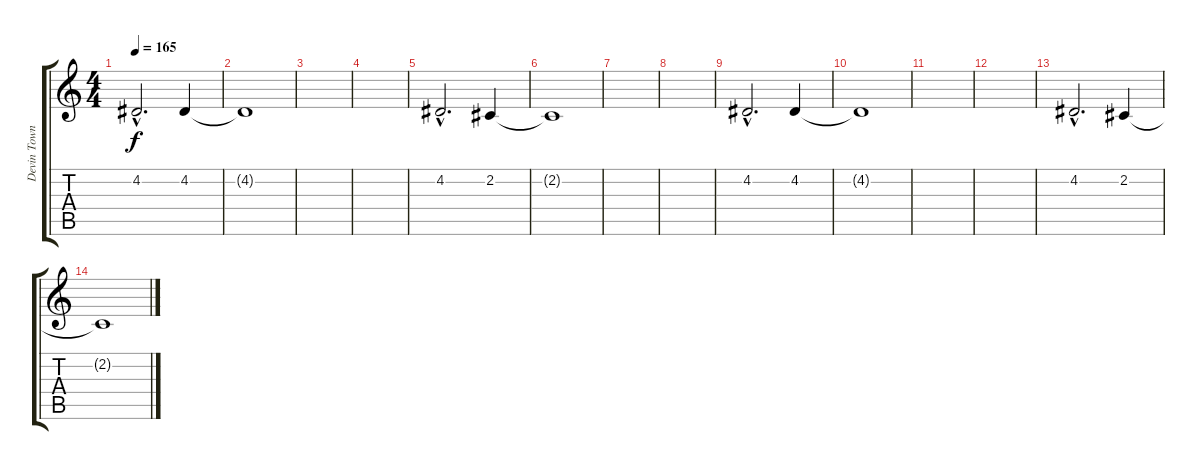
\track ("Devin Townsend (Vocals)" "Devin Town") {instrument englishhorn}
\staff {score tabs}
\tuning (E4 B3 G3 D3 A2 E2) {hide}
\ts (4 4)
\tempo 165
\clef g2
\ks c
4.2{hac}.2{d dy f} 4.2.4 |
4.2{t}.1 |
|
|
4.2{hac}.2{d} 2.2.4 |
2.2{t}.1 |
|
|
4.2{hac}.2{d volume 12} 4.2.4{volume 16} |
4.2{t}.1 |
|
|
4.2{hac}.2{d} 2.2.4 |
2.2{t}.1
